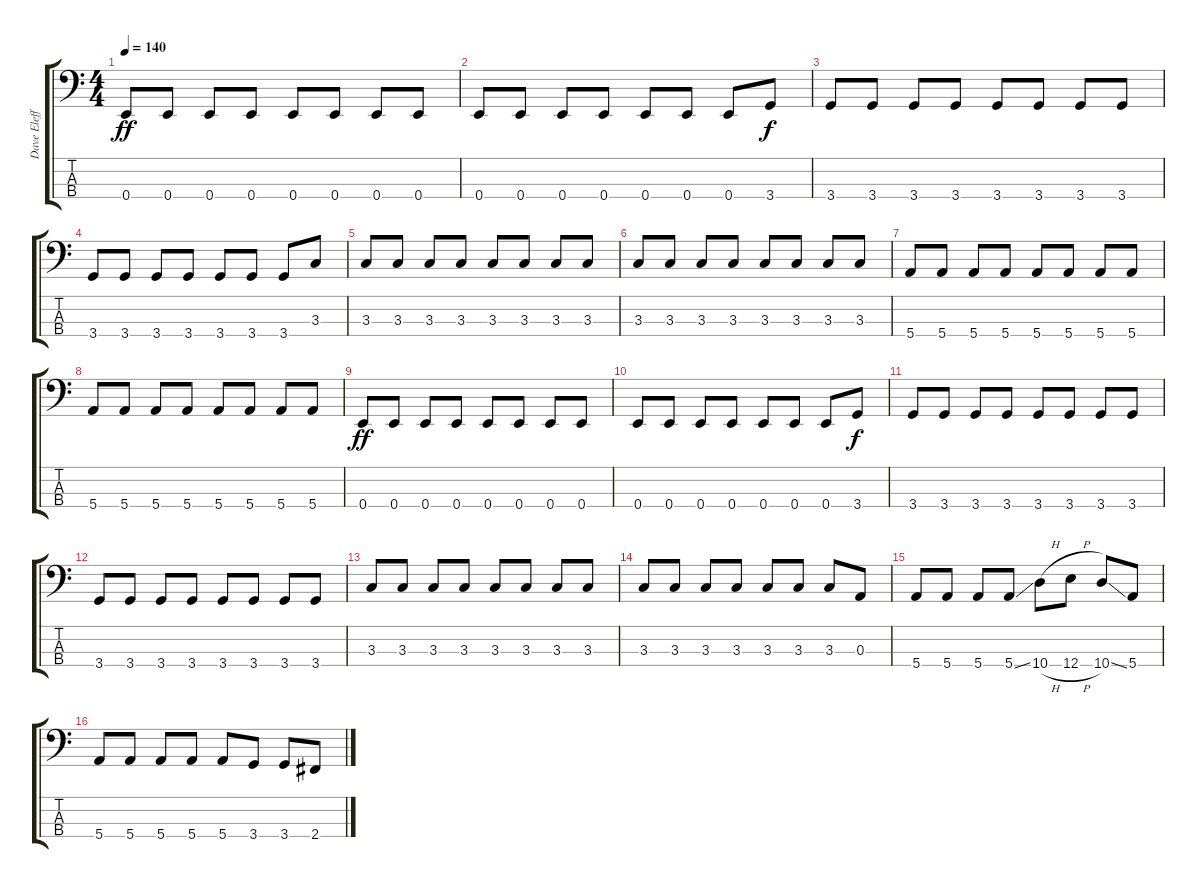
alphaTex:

\track ("Dave Eleffson" "Dave Eleff") {instrument electricbasspick}
\staff {score tabs}
\tuning (G2 D2 A1 E1) {hide}
\ts (4 4)
\tempo 140
\clef f4
\ks c
0.4.8{dy ff instrument electricbasspick} 0.4.8 0.4.8 0.4.8 0.4.8 0.4.8 0.4.8 0.4.8 |
0.4.8 0.4.8 0.4.8 0.4.8 0.4.8 0.4.8 0.4.8 3.4.8{dy f} |
3.4.8 3.4.8 3.4.8 3.4.8 3.4.8 3.4.8 3.4.8 3.4.8 |
3.4.8 3.4.8 3.4.8 3.4.8 3.4.8 3.4.8 3.4.8 3.3.8 |
3.3.8 3.3.8 3.3.8 3.3.8 3.3.8 3.3.8 3.3.8 3.3.8 |
3.3.8 3.3.8 3.3.8 3.3.8 3.3.8 3.3.8 3.3.8 3.3.8 |
5.4.8 5.4.8 5.4.8 5.4.8 5.4.8 5.4.8 5.4.8 5.4.8 |
5.4.8 5.4.8 5.4.8 5.4.8 5.4.8 5.4.8 5.4.8 5.4.8 |
0.4.8{dy ff} 0.4.8 0.4.8 0.4.8 0.4.8 0.4.8 0.4.8 0.4.8 |
0.4.8 0.4.8 0.4.8 0.4.8 0.4.8 0.4.8 0.4.8 3.4.8{dy f} |
3.4.8 3.4.8 3.4.8 3.4.8 3.4.8 3.4.8 3.4.8 3.4.8 |
3.4.8 3.4.8 3.4.8 3.4.8 3.4.8 3.4.8 3.4.8 3.4.8 |
3.3.8 3.3.8 3.3.8 3.3.8 3.3.8 3.3.8 3.3.8 3.3.8 |
3.3.8 3.3.8 3.3.8 3.3.8 3.3.8 3.3.8 3.3.8 0.3.8 |
5.4.8 5.4.8 5.4.8 5.4{ss}.8 10.4{h}.8 12.4{h}.8 10.4{ss}.8 5.4.8 |
5.4.8 5.4.8 5.4.8 5.4.8 5.4.8 3.4.8 3.4.8 2.4.8
